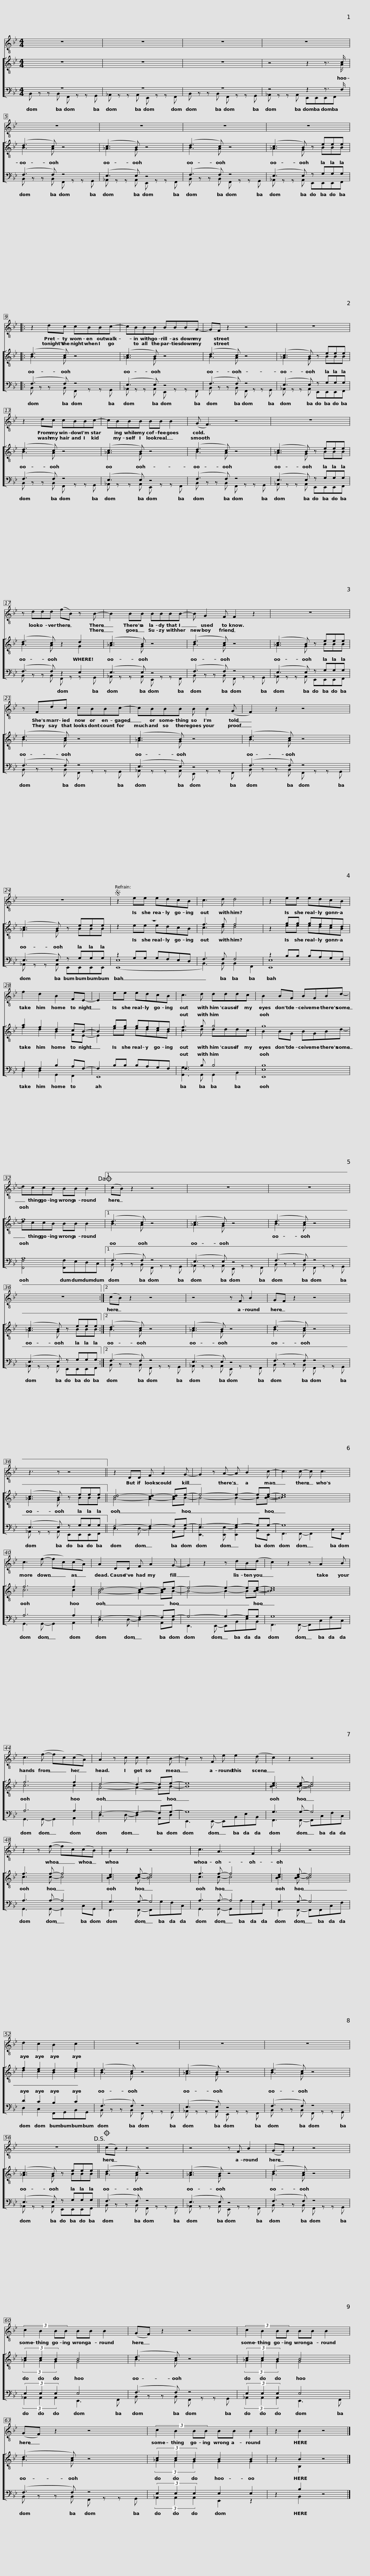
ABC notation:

X:1
%%score 1 [ ( 2 3 ) ( 4 5 ) ]
L:1/8
M:4/4
I:linebreak $
K:Bb
V:1 treble-8
V:2 treble-8
V:3 treble-8
V:4 bass
V:5 bass
V:1
 z8 | z8 | z8 | z8 |$ z8 | %5
 z8 | z8 | z8 |:$ z2 dc cBBc- | cBBB BBBG- | %10
 GF z2 z4 |$ z8 | z2 dc cBBc- | cBBB BB B2 |$ (G F3) z4 | %15
 z8 | z ddd (fB) z B- |$ B2 BB BBBB- | B G2 F F2 z2 | z8 |$ %20
 z Fdc cBBc- | cBBB B B2 (G |$ F2) z2 z4 | z8 |S z2 ee edcB | %25
 c3 d d4 |$ z2 ee edcB | f2 d2 B2 FE- | E2 ee edcB |$ c3 d dddc | %30
 B2 BG BGBd- |$ dccB BB B2!dacoda! |1 (cB) z2 z4 | z8 |$ z8 | %35
 z8 :|2 (cB) z2 z4 | z4 z F B2 |$ GF z2 z4 | z3 z z4 || %40
 z2 DD F A2 G- | G2 z A- A B2 c- |$ c3 c- c c3 | c3 (f- fc)(cA) | A2 DD F A2 G- |$ %45
 G2 z2 z dB(d | c2) z2 z A2 B | c3 (f- fc)(cA) |$ A2 z c c c2 B- | B2 z F e e2 (d | %50
 c2) z2 z4 |$ z2 z (f- fc)(cB) | B2 z2 z4 | c3 A3 F2 | B4 z4 |$ %55
 d2 c2 B2 c2 | z8 | z8 | z8 |$ z8!D.S.! || %60
O (cB) z2 z4 | z4 z F B2 | (GF) z2 z4 |$ (3:2:4c2 B2 BB BB B2 | (GF) z2 z4 | %65
 (3:2:4c2 B2 BB BB B2 |$ (GF) z2 z4 | (3:2:4c2 B2 BB BB B2 | z2 B2 z4 |] %69
V:2
 z8 | z8 | z8 | z4 z2 z3/2 c/ |$ (d3 c) z4 | %5
 (c3 B) z4 | (d3 c) z4 | (c3 B) z eee |:$ (d3 c) z4 | (c3 B) z4 | %10
 (d3 c) z4 |$ (c3 B) z eee | (d3 c) z4 | (c3 B) z4 |$ (d3 c) z4 | %15
 (c3 B) z eee | (d3 c) z2 d2 |$ (c3 B) z4 | (d3 c) z4 | (c3 B) z eee |$ %20
 (d3 c) z4 | (c3 B) z4 |$ (d3 c) z4 | (c3 B) z eee | z8 | %25
 f3 f f4 |$ z2 gg gfed | a2 f2 d2 cB- | B2 gg gfed |$ f3 g g4 | %30
 g8 |$ f8 |1 (d3 c) z4 | (c3 B) z4 |$ (d3 c) z4 | %35
 (c3 B) z eee :|2 (d3 c) z4 | (c3 B) z4 |$ (d3 c) z4 | (c3 B) z eee || %40
 [cd-]4 [cd-]2 [cd]e- | e4- e2- ee- |$ e8 | f6 f2 | [cd-]4 [cd-]2 [cd]e- |$ %45
 e4- e2- ee- | e8 | f6 f2 |$ d4- d2- de- | e8 | %50
 e3 e- e4 |$ f3 f- f4 | e3 e- e4 | f3 f- f4 | e3 e- e4 |$ %55
 f2 e2 d2 e2 | (d3 c) z4 | (c3 B) z4 | (d3 c) z4 |$ (c3 B) z eee || %60
 (d3 c) z4 | (c3 B) z4 | (d3 c) z4 |$ (3c2 c2 B2 B4 | (d3 c) z4 | %65
 (3c2 c2 B2 B4 |$ (d3 c) z4 | (3c2 c2 B2 B2 B2 | z2 B2 z4 |] %69
V:3
 x8 | x8 | x8 | z4 z2 z3/2 A/ |$ B3 A z4 | %5
 _A3 G z4 | B3 A z4 | _A3 G z BBB |:$ B3 A z4 | _A3 G z4 | %10
 B3 A z4 |$ _A3 G z BBB | B3 A z4 | _A3 G z4 |$ B3 A z4 | %15
 _A3 G z BBB | B3 A z2 G2 |$ _A3 G z4 | B3 A z4 | _A3 G z BBB |$ %20
 B3 A z4 | _A3 G z4 |$ B3 A z4 | _A3 G z BBB | z2 ee edcB | %25
 c3 d d4 |$ z2 ee edcB | f2 d2 B2 FE- | E2 ee edcB |$ c3 d dddc | %30
 B2 BG BGBd- |$ dccB BB B2 |1 B3 A z4 | _A3 G z4 |$ B3 A z4 | %35
 _A3 G z BBB :|2 B3 A z4 | _A3 G z4 |$ B3 A z4 | _A3 G z BBB || %40
 A4- A2- AB- | B4- B2- B[Bc]- |$ [Bc]8 | c6 c2 | A4- A2- AB- |$ %45
 B4- B2- B[Bc]- | [Bc]8 | c6 c2 |$ A4- A2- AB- | B8 | %50
 [Bc]3 [Bc]- [Bc]4 |$ c3 c- c4 | [Bc]3 [Bc-] [Bc]4 | c3 c- c4 | [Bc]3 [Bc-] [Bc]4 |$ %55
 d2 c2 B2 c2 | B3 A z4 | _A3 G z4 | B3 A z4 |$ _A3 G z BBB || %60
 B3 A z4 | _A3 G z4 | B3 A z4 |$ (3_A2 A2 G2 G4 | B3 A z4 | %65
 (3_A2 A2 G2 G4 |$ B3 A z4 | (3_A2 A2 G2 G2 G2 | z2 B,2 z4 |] %69
V:4
 z8 | z8 | z8 | z4 z2 z3/2 F,/ |$ (F,3 F,) z4 | %5
 (E,3 E,) z4 | (F,3 F,) z4 | (E,3 E,) z G,G,G, |:$ (F,3 F,) z4 | (E,3 E,) z4 | %10
 (F,3 F,) z4 |$ (E,3 E,) z G,G,G, | (F,3 F,) z4 | (E,3 E,) z4 |$ (F,3 F,) z4 | %15
 (E,3 E,) z G,G,G, | (F,3 F,) z2 E,2 |$ (E,3 E,) z4 | (F,3 F,) z4 | (E,3 E,) z G,G,G, |$ %20
 (F,3 F,) z4 | (E,3 E,) z4 |$ (F,3 F,) z4 | (E,3 E,) z G,G,G, | z2 G,G, G,F,E,D, | %25
 F,3 F, F,4 |$ z2 B,B, B,A,G,F, | F,2 F,2 B,2 A,F,- | F,2 B,B, B,A,G,F, |$ F,3 B, B,4 | %30
 B,8 |$ A,8 |1 (F,3 F,) z4 | (E,3 E,) z4 |$ (F,3 F,) z4 | %35
 (E,3 E,) z G,G,G, :|2 (F,3 F,) z4 | (E,3 E,) z4 |$ (F,3 F,) z4 | (E,3 E,) z G,G,G, || %40
 F,4- F,2- F,G,- | G,4- G,2- G,G,- |$ G,8 | A,6 A,2 | F,4- F,2- F,G,- |$ %45
 G,4- G,2- G,G, | G,8 | A,6 A,2 |$ F,4- F,2- F,G,- | G,8 | %50
 G,3 G,- G,4 |$ A,3 A,- A,4 | G,3 G,- G,4 | A,3 A,- A,4 | G,3 G,- G,4 |$ %55
 D2 C2 B,2 C2 | (F,3 F,) z4 | (E,3 E,) z4 | (F,3 F,) z4 |$ (E,3 E,) z G,G,G, || %60
 (F,3 F,) z4 | (E,3 E,) z4 | (F,3 F,) z4 |$ (3E,2 E,2 E,2 E,4 | (F,3 F,) z4 | %65
 (3E,2 E,2 E,2 E,4 |$ (F,3 F,) z4 | (3E,2 E,2 E,2 E,2 E,2 | z2 B,2 z4 |] %69
V:5
 B,, z z B,, F,, z z G,, | _A,, z z A,, E,, z z F,, | B,, z z B,, F,, z z G,, | _A,, z z A,, E,,E,,E,,F,, |$ B,, z z B,, F,, z z G,, | %5
 _A,, z z A,, E,, z z F,, | B,, z z B,, F,, z z G,, | _A,, z z A,, E,,E,,E,,F,, |:$ B,, z z B,, F,, z z G,, | _A,, z z A,, E,, z z F,, | %10
 B,, z z B,, F,, z z G,, |$ _A,, z z A,, E,,E,,E,,F,, | B,, z z B,, F,, z z G,, | _A,, z z A,, E,, z z F,, |$ B,, z z B,, F,, z z G,, | %15
 _A,, z z A,, E,,E,,E,,F,, | B,, z z B,, F,, z z G,, |$ _A,, z z A,, E,, z z F,, | B,, z z B,, F,, z z G,, | _A,, z z A,, E,,E,,E,,F,, |$ %20
 B,, z z B,, F,, z z G,, | _A,, z z A,, E,, z z F,, |$ B,, z z B,, F,, z z G,, | _A,, z z A,, E,,E,,E,,E,, | ([E,,E,]8 | %25
 B,,3) B,, B,,2 F,,2 |$ [E,,E,]8 | D,2 D,2 G,,2 F,,2 | E,,8 |$ [G,,G,]3 G,, G,,2 B,,2 | %30
 [E,,E,]8 |$ [F,,F,]4 [F,,F,]E,D,C, |1 B,, z z B,, F,, z z G,, | _A,, z z A,, E,, z z F,, |$ B,, z z B,, F,, z z G,, | %35
 _A,, z z A,, E,,E,,E,,F,, :|2 B,, z z B,, F,, z z G,, | _A,, z z A,, E,, z z F,, |$ B,, z z B,, F,, z z G,, | _A,, z z A,, E,,E,,E,,F,, || %40
 D,3 D,- D,2 A,,D, | [E,,E,]3 [E,,E,-] [E,,E,]2 B,,E,, |$ F,,3 F,,- F,,2 C,F,, | G,,3 G,,- G,,2 A,,2 | D,3 D,- D,2 A,,D, |$ %45
 E,,3 E,,- E,,B,,E,B,, | F,,3 F,,- F,,C,F,C, | G,,3 G,,- G,,2 A,,2 |$ D,3 D,- D,2 A,,D, | E,,3 E,,- E,,B,,E,B,, | %50
 F,,3 F,,- F,,C,F,C, |$ G,,3 G,,- G,,2 C,G,, | F,,3 F,,- F,,G,F,C, | G,,3 G,,- G,,A,G,D, | F,,3 F,,- F,,F,,C,F, |$ %55
 D,2 C,2 F,,G,,B,,G,, | B,, z z B,, F,, z z G,, | _A,, z z A,, E,, z z F,, | B,, z z B,, F,, z z G,, |$ _A,, z z A,, E,,E,,E,,F,, || %60
 B,, z z B,, F,, z z G,, | _A,, z z A,, E,, z z F,, | B,, z z B,, F,, z z G,, |$ (3_A,,2 A,,2 A,,2 E,,3 F,, | B,, z z B,, F,, z z G,, | %65
 (3_A,,2 A,,2 A,,2 E,,3 F,, |$ B,, z z B,, F,, z z G,, | (3_A,,2 A,,2 A,,2 E,,2 z2 | z2 B,,2 z4 |] %69
